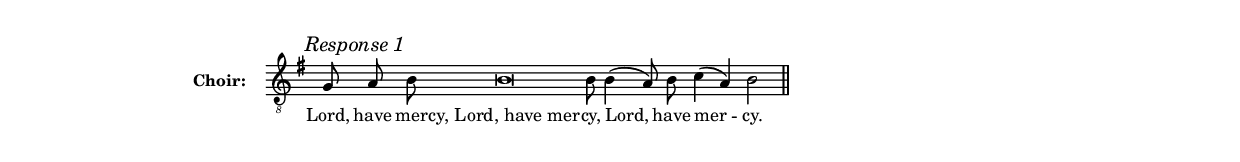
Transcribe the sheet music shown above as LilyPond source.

\version "2.14.2"
\language "english"
#(set-global-staff-size 14)

alignleft = \once \override LyricText #'self-alignment-X = #-1

\header {
  % Remove default LilyPond tagline
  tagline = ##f
}

\paper {
  % #(set-paper-size "a4")
  line-width = 15\cm
}

\layout {
  \context {
    \Score
    \remove "Bar_number_engraver"
  }
  \context {
    \Staff
    \remove "Time_signature_engraver"
  }
}

global = {
  \key g \major
  \time 4/4
}

text =  \lyricmode {
  % Lyrics follow here.
  Lord, have mer -- "cy, Lord, have mer" -- cy,
  Lord, have mer -- cy.
}

notes = {
	\once \override Score.RehearsalMark #'self-alignment-X = #LEFT
  \mark \markup \italic { Response 1 }
  g8 a b b\breve b8 b4( a8) b c4( a) b2
  \bar "||"
}

tenorVoice = \relative c' {
  \global
  \dynamicUp
  \clef "treble_8"
  % Music follows here.
  \notes
}

verse = \lyricmode {
  % Lyrics follow here.
  \text
}

\score {
  \new Staff \with {
    instrumentName = \markup \bold "Choir:"
  }
  {
    %#(set-accidental-style 'neo-modern 'Score)
    \cadenzaOn
    \tenorVoice
  }
  \addlyrics { \verse }
  \layout { }
}
